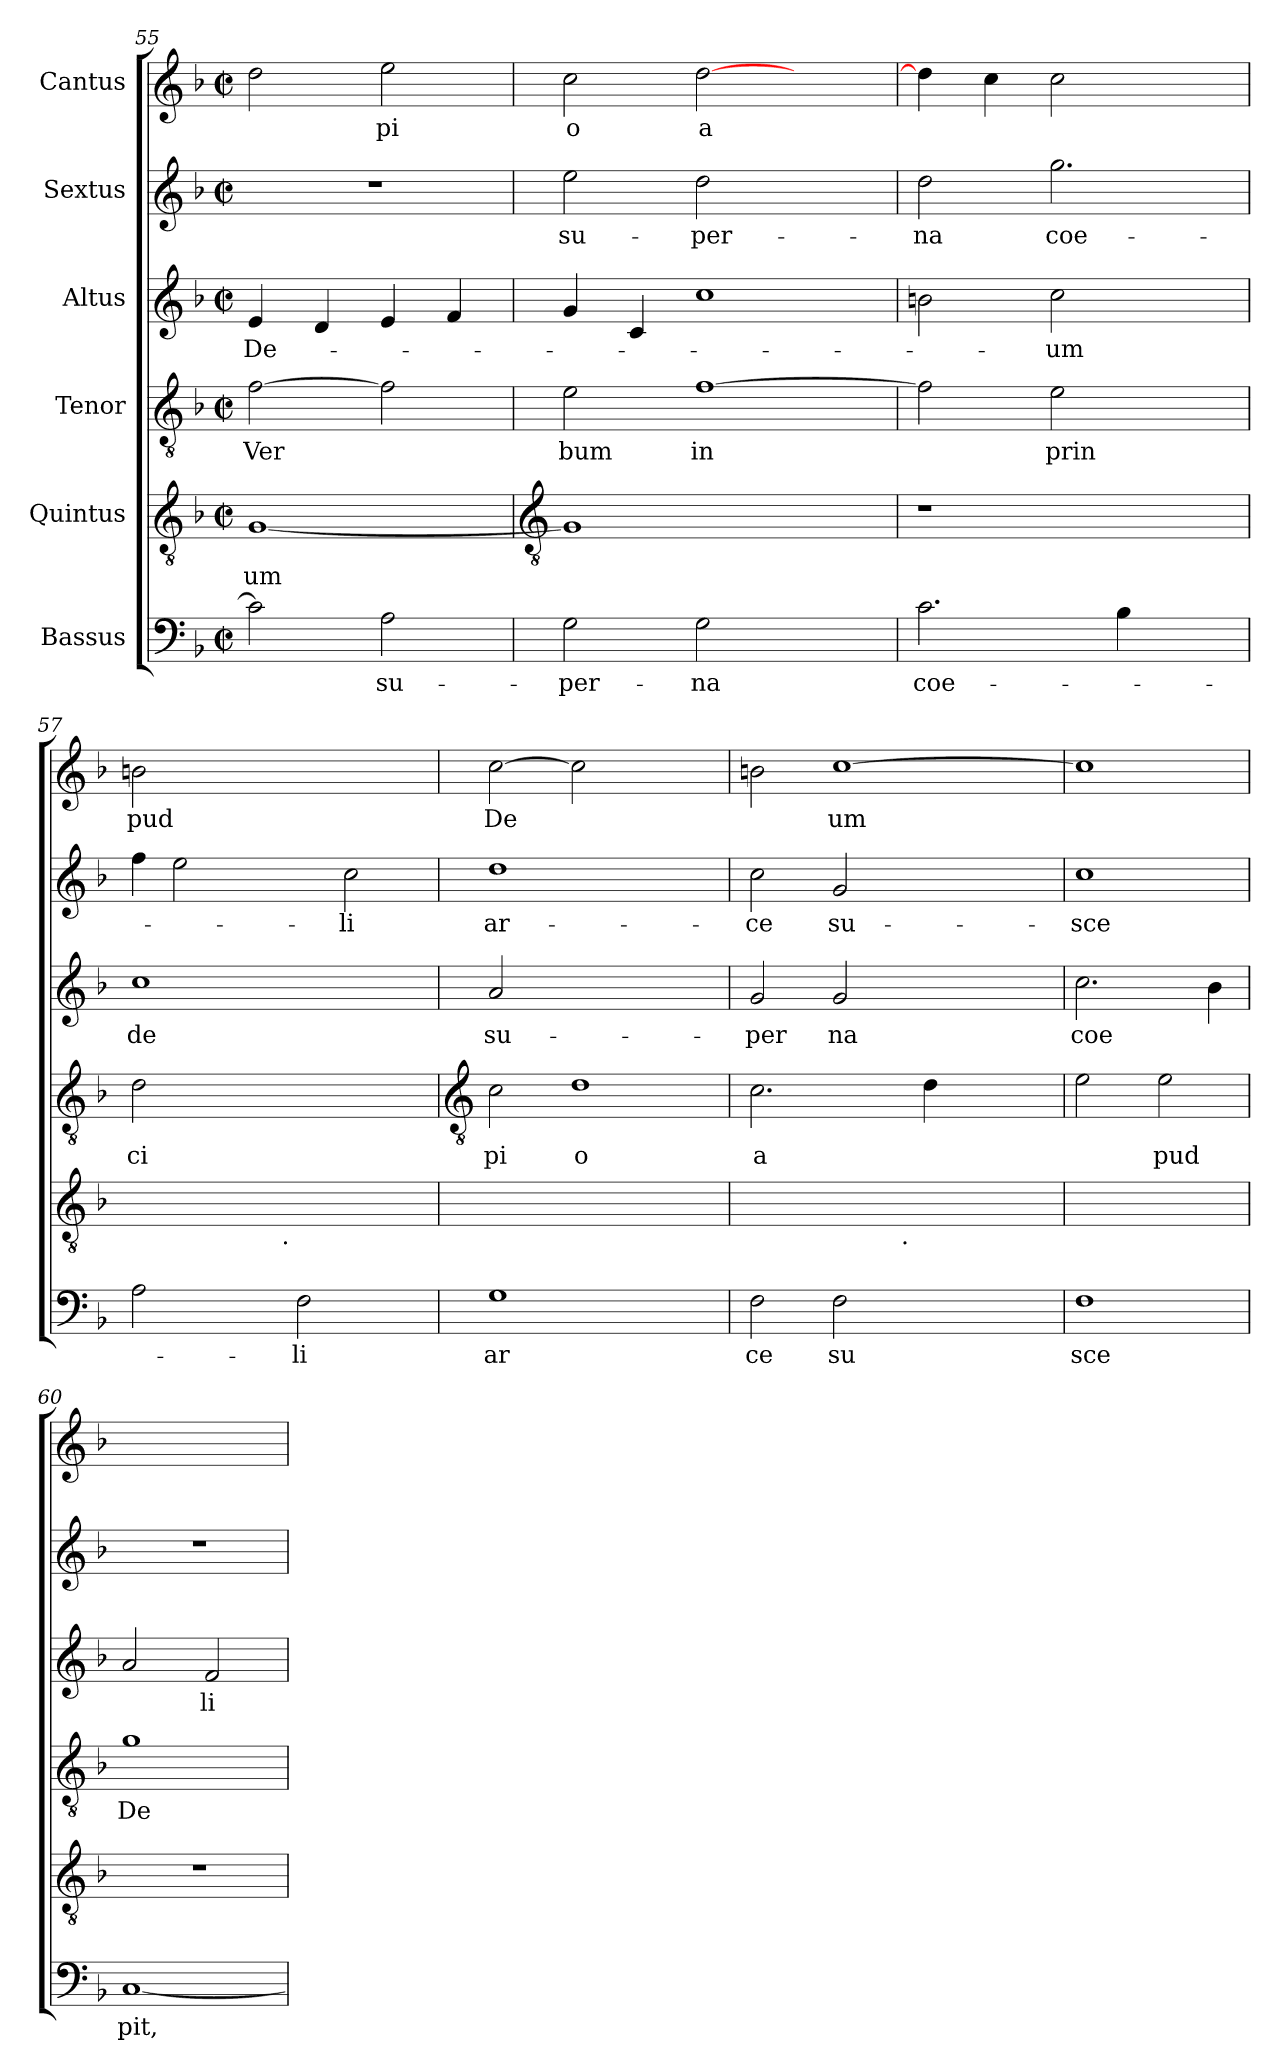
**kern	**text	**kern	**text	**kern	**text	**kern	**text	**kern	**text	**kern	**text
*part6	*part6	*part5	*part5	*part4	*part4	*part3	*part3	*part2	*part2	*part1	*part1
*staff6	*staff6	*staff5	*staff5	*staff4	*staff4	*staff3	*staff3	*staff2	*staff2	*staff1	*staff1
*I"Bassus	*	*I"Quintus	*	*I"Tenor	*	*I"Altus	*	*I"Sextus	*	*I"Cantus	*
*clefF4	*	*clefGv2	*	*clefGv2	*	*clefG2	*	*clefG2	*	*clefG2	*
*k[b-]	*	*k[b-]	*	*k[b-]	*	*k[b-]	*	*k[b-]	*	*k[b-]	*
*F:	*	*F:	*	*F:	*	*F:	*	*F:	*	*F:	*
*M2/2	*	*M2/2	*	*M2/2	*	*M2/2	*	*M2/2	*	*M2/2	*
*met(c|)	*	*met(c|)	*	*met(c|)	*	*met(c|)	*	*met(c|)	*	*met(c|)	*
=55A	=55A	=55A	=55A	=55A	=55A	=55A	=55A	=55A	=55A	=55A	=55A
!	!	!	!LO:LY:b	!	!LO:LY:b	!	!LO:LY:b	!	!	!	!
2c\]	.	[1G	um	[2f\	Ver	4e/	De-	1r	.	2dd\	.
.	.	.	.	.	.	4d/	.	.	.	.	.
!	!LO:LY:b	!	!	!	!	!	!	!	!	!	!LO:LY:b
2A\	su-	.	.	2f\]	.	4e/	.	.	.	2ee\	pi
.	.	.	.	.	.	4f/	.	.	.	.	.
!!LO:LB:g=z
=55B	=55B	=55B	=55B	=55B	=55B	=55B	=55B	=55B	=55B	=55B	=55B
*	*	*clefGv2	*	*	*	*	*	*	*	*	*
!	!LO:LY:b	!	!	!	!LO:LY:b	!	!	!	!LO:LY:b	!	!LO:LY:b
2G\	-per-	1G]	.	2e\	bum	4g/	.	2ee\	su-	2cc\	o
.	.	.	.	.	.	4c/	.	.	.	.	.
!	!LO:LY:b	!	!	!	!LO:LY:b	!	!	!	!LO:LY:b	!	!LO:LY:b
2G\	-na	.	.	[1f	in	1cc	.	2dd\	-per-	[2dd\	a
2ryy	.	2ryy	.	.	.	.	.	2ryy	.	2ryy	.
=56A	=56A	=56A	=56A	=56A	=56A	=56A	=56A	=56A	=56A	=56A	=56A
!	!LO:LY:b	!	!	!	!	!	!	!	!LO:LY:b	!	!
2.c\	coe-	1r	.	2f\]	.	2bn\	.	2dd\	-na	4dd\]	.
.	.	.	.	.	.	.	.	.	.	4cc\	.
!	!	!	!	!	!LO:LY:b	!	!LO:LY:b	!	!LO:LY:b	!	!
.	.	.	.	2e\	prin	2cc\	-um	2.gg\	coe-	2cc\	.
4B-\	.	.	.	.	.	.	.	.	.	.	.
4ryy	.	4ryy	.	4ryy	.	4ryy	.	.	.	4ryy	.
=57A	=57A	=57A	=57A	=57A	=57A	=57A	=57A	=57A	=57A	=57A	=57A
!	!	!	!	!	!LO:LY:b	!	!LO:LY:b	!	!	!	!LO:LY:b
2A\	.	4ryy	.	2d\	ci	1cc	de	4ff\	.	2bn\	pud
.	.	64ryy	.	.	.	.	.	2ee\	.	.	.
.	.	64ryy	.	.	.	.	.	.	.	.	.
.	.	64ryy	.	.	.	.	.	.	.	.	.
.	.	64ryy	.	.	.	.	.	.	.	.	.
.	.	64ryy	.	.	.	.	.	.	.	.	.
.	.	64ryy	.	.	.	.	.	.	.	.	.
.	.	64ryy	.	.	.	.	.	.	.	.	.
.	.	64ryy	.	.	.	.	.	.	.	.	.
.	.	64ryy	.	.	.	.	.	.	.	.	.
.	.	64ryy	.	.	.	.	.	.	.	.	.
.	.	64ryy	.	.	.	.	.	.	.	.	.
.	.	64ryy	.	.	.	.	.	.	.	.	.
.	.	64ryy	.	.	.	.	.	.	.	.	.
.	.	64ryy	.	.	.	.	.	.	.	.	.
!	!	!LO:TX:b:t=.	!	!	!	!	!	!	!	!	!
.	.	64ryy	.	.	.	.	.	.	.	.	.
.	.	4ryy	.	.	.	.	.	.	.	.	.
!	!LO:LY:b	!	!	!	!	!	!	!	!	!	!
2F\	-li	.	.	2.ryy	.	.	.	.	.	2.ryy	.
.	.	4ryy	.	.	.	.	.	.	.	.	.
!	!	!	!	!	!	!	!	!	!LO:LY:b	!	!
.	.	.	.	.	.	.	.	2cc\	-li	.	.
.	.	4ryy	.	.	.	.	.	.	.	.	.
4ryy	.	.	.	.	.	4ryy	.	.	.	.	.
.	.	64ryy	.	.	.	.	.	.	.	.	.
!!LO:LB:g=z
=58	=58	=58	=58	=58	=58	=58	=58	=58	=58	=58	=58
*	*	*	*	*clefGv2	*	*	*	*	*	*	*
!	!LO:LY:b	!	!	!	!LO:LY:b	!	!LO:LY:b	!	!LO:LY:b	!	!LO:LY:b
1G	ar	4ryy	.	2c\	pi	2a/	su-	1dd	ar-	[2cc\	De
.	.	4ryy	.	.	.	.	.	.	.	.	.
!	!	!	!	!	!LO:LY:b	!	!	!	!	!	!
.	.	4ryy	.	1d	o	1ryy	.	.	.	2cc\]	.
.	.	64ryy	.	.	.	.	.	.	.	.	.
.	.	4ryy	.	.	.	.	.	.	.	.	.
2ryy	.	.	.	.	.	.	.	2ryy	.	2ryy	.
.	.	64%31ryy	.	.	.	.	.	.	.	.	.
!!LO:LB:g=z
=58A	=58A	=58A	=58A	=58A	=58A	=58A	=58A	=58A	=58A	=58A	=58A
!	!LO:LY:b	!	!	!	!LO:LY:b	!	!LO:LY:b	!	!LO:LY:b	!	!
2F\	ce	4ryy	.	2.c\	a	2g/	-per	2cc\	-ce	2bn\	.
.	.	4ryy	.	.	.	.	.	.	.	.	.
!	!LO:LY:b	!	!	!	!	!	!LO:LY:b	!	!LO:LY:b	!	!LO:LY:b
2F\	su	32ryy	.	.	.	2g/	na	2g/	su-	[1cc	um
.	.	32ryy	.	.	.	.	.	.	.	.	.
.	.	32ryy	.	.	.	.	.	.	.	.	.
.	.	32ryy	.	.	.	.	.	.	.	.	.
.	.	32ryy	.	.	.	.	.	.	.	.	.
.	.	32ryy	.	.	.	.	.	.	.	.	.
!	!	!LO:TX:b:t=.	!	!	!	!	!	!	!	!	!
.	.	32ryy	.	.	.	.	.	.	.	.	.
.	.	4ryy	.	.	.	.	.	.	.	.	.
.	.	.	.	4d\	.	.	.	.	.	.	.
.	.	4ryy	.	.	.	.	.	.	.	.	.
2ryy	.	.	.	2ryy	.	2ryy	.	2ryy	.	.	.
.	.	4ryy	.	.	.	.	.	.	.	.	.
.	.	32ryy	.	.	.	.	.	.	.	.	.
=59A	=59A	=59A	=59A	=59A	=59A	=59A	=59A	=59A	=59A	=59A	=59A
!	!LO:LY:b	!	!	!	!	!	!LO:LY:b	!	!LO:LY:b	!	!
1F	sce	4ryy	.	2e\	.	2.cc\	coe	1cc	-sce-	1cc]	.
.	.	4ryy	.	.	.	.	.	.	.	.	.
!	!	!	!	!	!LO:LY:b	!	!	!	!	!	!
.	.	32ryy	.	2e\	pud	.	.	.	.	.	.
.	.	4...ryy	.	.	.	.	.	.	.	.	.
.	.	.	.	.	.	4b-\	.	.	.	.	.
=60A	=60A	=60A	=60A	=60A	=60A	=60A	=60A	=60A	=60A	=60A	=60A
!	!LO:LY:b	!	!	!	!LO:LY:b	!	!	!	!	!	!
[1C	pit,	1r	.	1g	De	2a/	.	1r	.	4ryy	.
.	.	.	.	.	.	.	.	.	.	4ryy	.
!	!	!	!	!	!	!	!LO:LY:b	!	!	!	!
.	.	.	.	.	.	2f/	li	.	.	4ryy	.
.	.	.	.	.	.	.	.	.	.	4ryy	.
=	=	=	=	=	=	=	=	=	=	=	=
*-	*-	*-	*-	*-	*-	*-	*-	*-	*-	*-	*-
